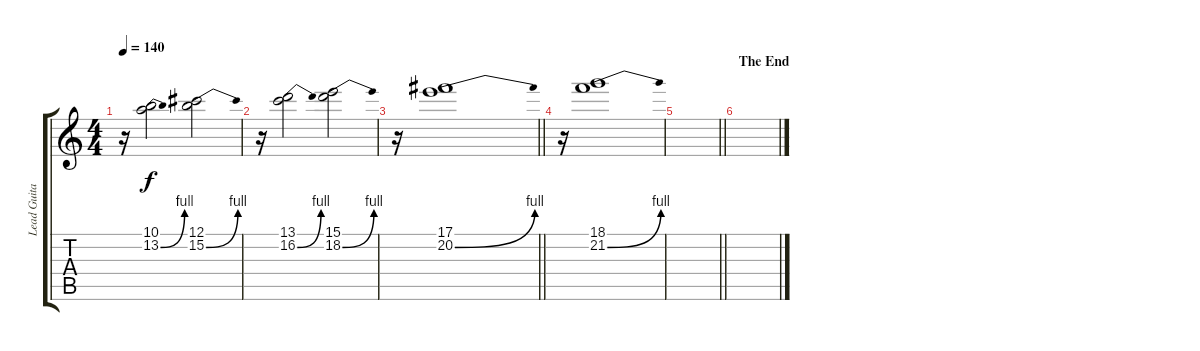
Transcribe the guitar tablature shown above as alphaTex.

\track ("Lead Guitar" "Lead Guita") {instrument distortionguitar}
\staff {score tabs}
\tuning (Db4 Ab3 E3 B2 Gb2 B1) {hide}
\ts (4 4)
\tempo 140
\clef g2
\ks c
r.16{dy f} (10.1 13.2{be (bend 0 0 60 4)}).2 (12.1 15.2{be (bend 0 0 60 4)}).2 |
r.16 (13.1 16.2{be (bend 0 0 60 4)}).2 (15.1 18.2{be (bend 0 0 60 4)}).2 |
\barLineRight lightlight
r.16 (17.1 20.2{be (bend 0 0 60 4)}).1 |
\section ("" "")
r.16 (18.1 21.2{be (bend 0 0 60 4)}).1 |
\barLineRight lightlight
|
\section ("" "The End")
